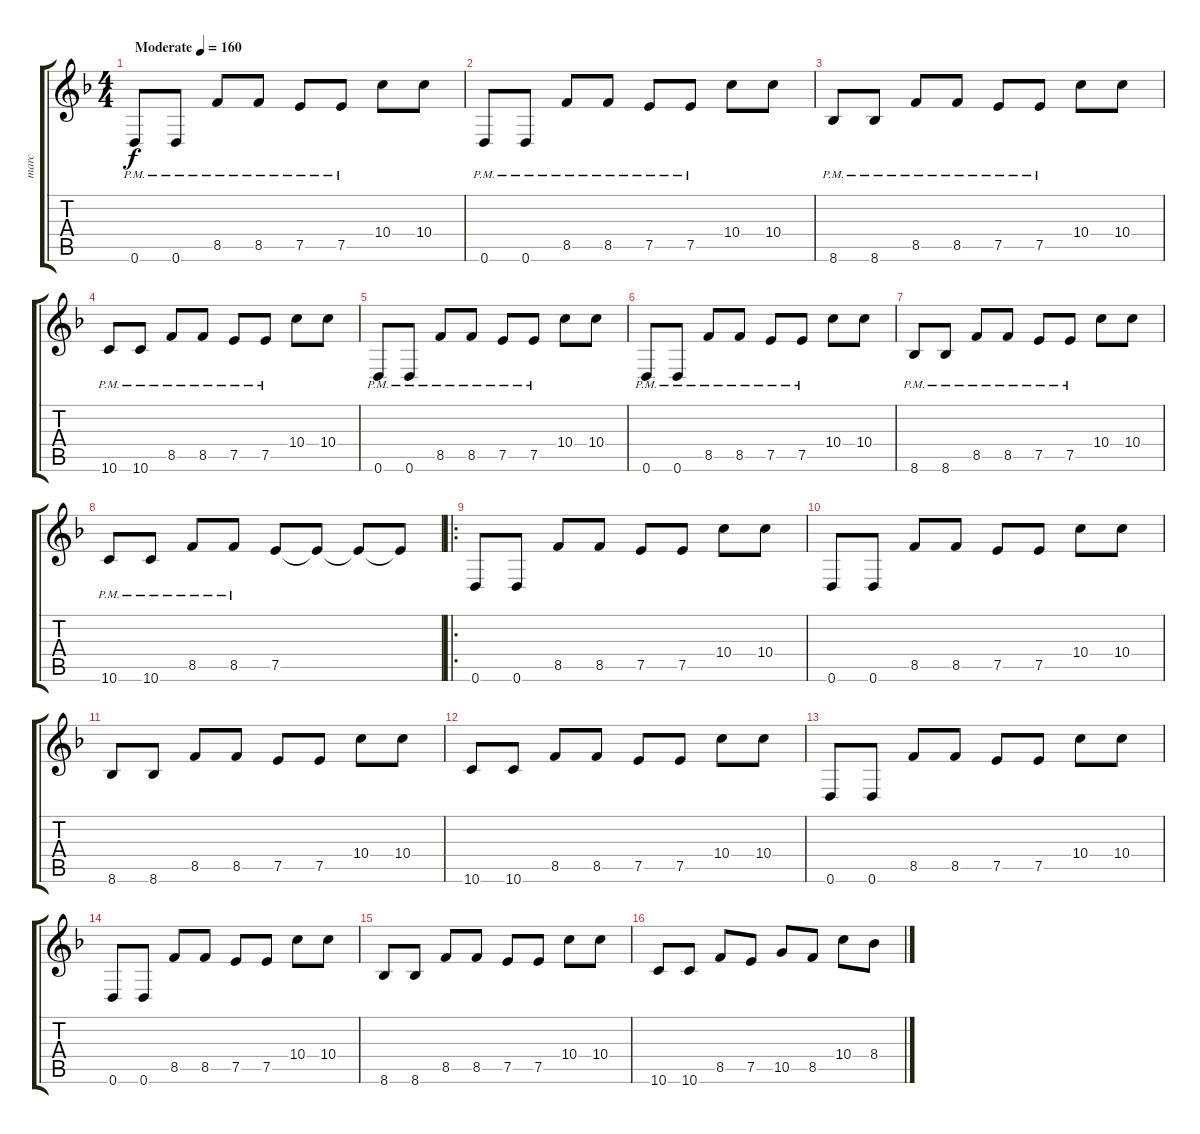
\track ("marc" "marc") {instrument distortionguitar}
\staff {score tabs}
\tuning (E4 B3 G3 D3 A2 D2) {hide}
\ts (4 4)
\tempo (160 "Moderate")
\clef g2
\ks f
0.6{pm}.8{dy f instrument distortionguitar} 0.6{pm}.8 8.5{pm}.8 8.5{pm}.8 7.5{pm}.8 7.5{pm}.8 10.4.8 10.4.8 |
0.6{pm}.8 0.6{pm}.8 8.5{pm}.8 8.5{pm}.8 7.5{pm}.8 7.5{pm}.8 10.4.8 10.4.8 |
8.6{pm}.8 8.6{pm}.8 8.5{pm}.8 8.5{pm}.8 7.5{pm}.8 7.5{pm}.8 10.4.8 10.4.8 |
10.6{pm}.8 10.6{pm}.8 8.5{pm}.8 8.5{pm}.8 7.5{pm}.8 7.5{pm}.8 10.4.8 10.4.8 |
0.6{pm}.8 0.6{pm}.8 8.5{pm}.8 8.5{pm}.8 7.5{pm}.8 7.5{pm}.8 10.4.8 10.4.8 |
0.6{pm}.8 0.6{pm}.8 8.5{pm}.8 8.5{pm}.8 7.5{pm}.8 7.5{pm}.8 10.4.8 10.4.8 |
8.6{pm}.8 8.6{pm}.8 8.5{pm}.8 8.5{pm}.8 7.5{pm}.8 7.5{pm}.8 10.4.8 10.4.8 |
10.6{pm}.8 10.6{pm}.8 8.5{pm}.8 8.5{pm}.8 7.5.8 7.5{t}.8 7.5{t}.8 7.5{t}.8 |
\ro
0.6.8 0.6.8 8.5.8 8.5.8 7.5.8 7.5.8 10.4.8 10.4.8 |
0.6.8 0.6.8 8.5.8 8.5.8 7.5.8 7.5.8 10.4.8 10.4.8 |
8.6.8 8.6.8 8.5.8 8.5.8 7.5.8 7.5.8 10.4.8 10.4.8 |
10.6.8 10.6.8 8.5.8 8.5.8 7.5.8 7.5.8 10.4.8 10.4.8 |
0.6.8 0.6.8 8.5.8 8.5.8 7.5.8 7.5.8 10.4.8 10.4.8 |
0.6.8 0.6.8 8.5.8 8.5.8 7.5.8 7.5.8 10.4.8 10.4.8 |
8.6.8 8.6.8 8.5.8 8.5.8 7.5.8 7.5.8 10.4.8 10.4.8 |
10.6.8 10.6.8 8.5.8 7.5.8 10.5.8 8.5.8 10.4.8 8.4.8
